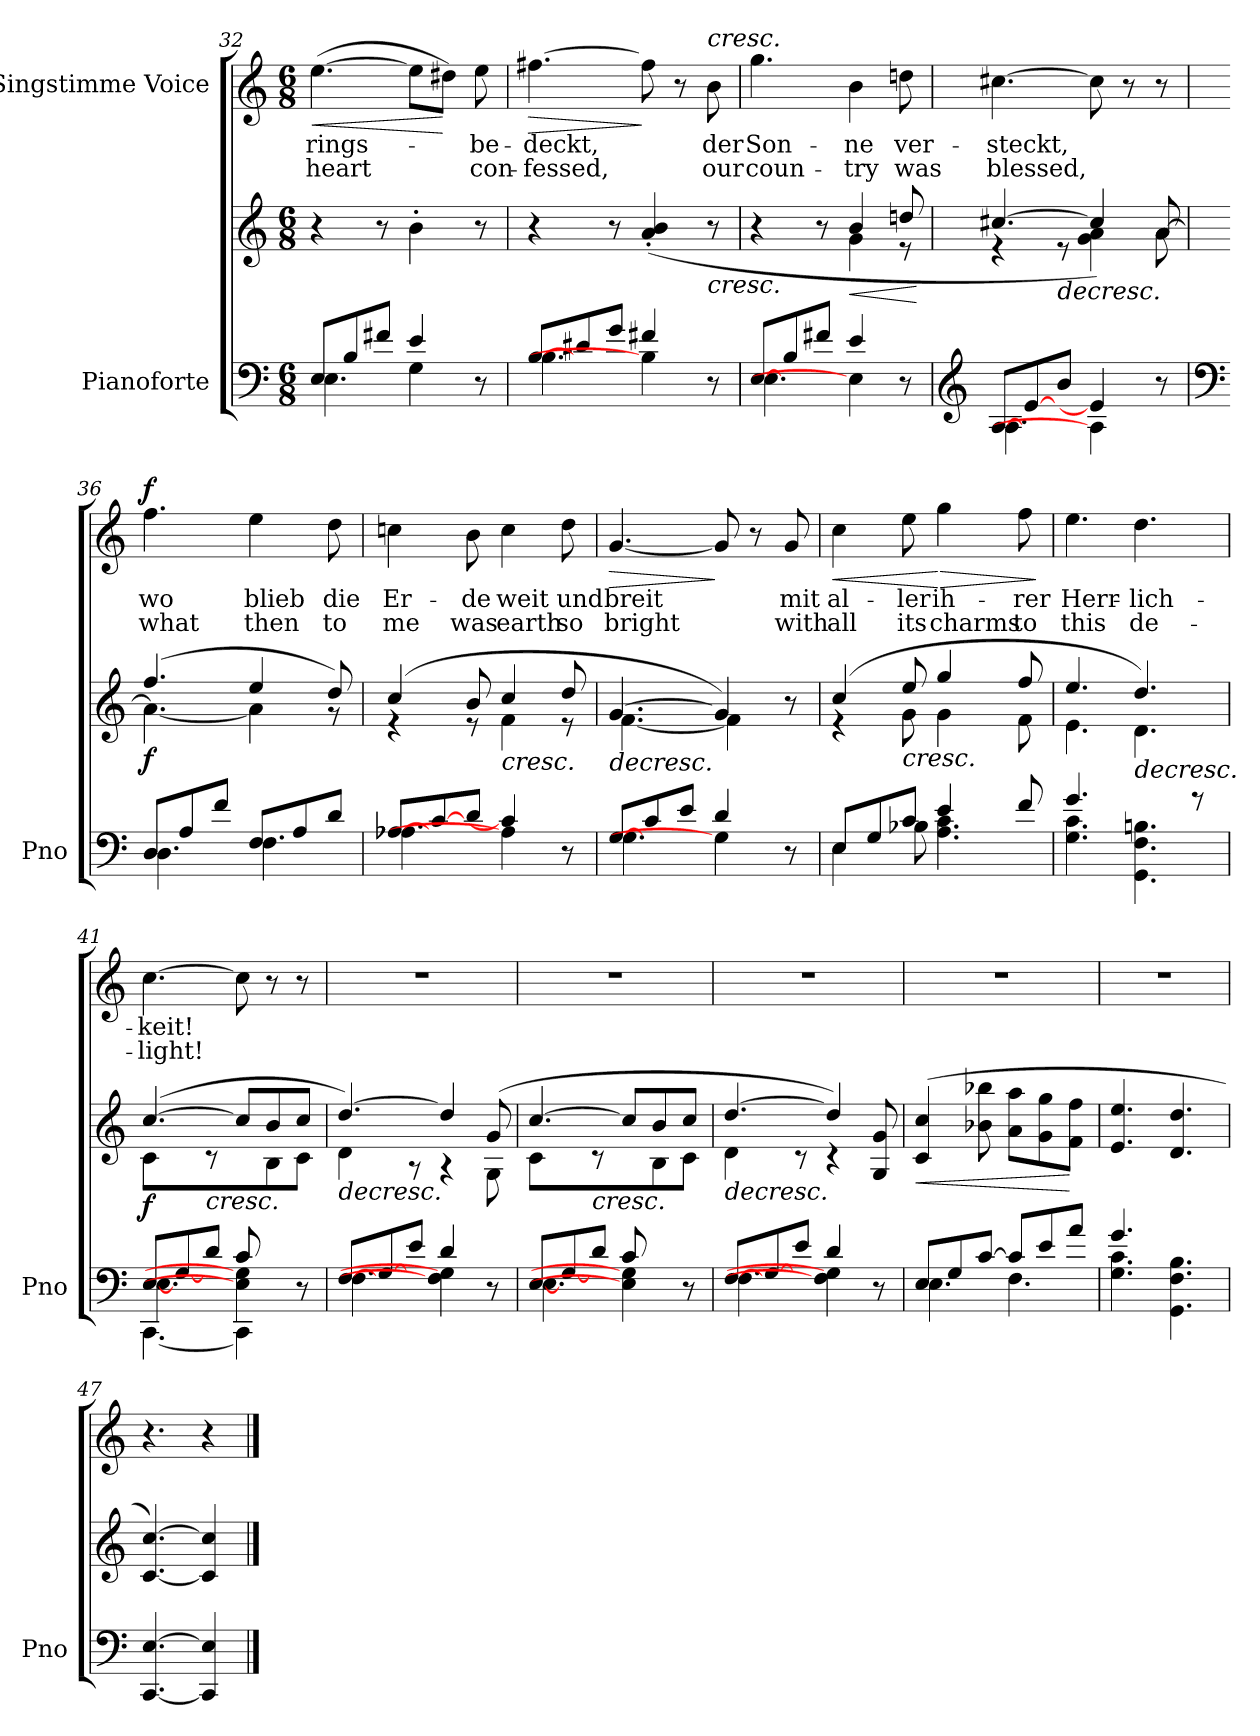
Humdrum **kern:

**kern	**kern	**dynam	**kern	**text	**text	**dynam
*part2	*part2	*part2	*part1	*part1	*part1	*part1
*staff3	*staff2	*staff2/3	*staff1	*staff1	*staff1	*staff1
*I"Pianoforte	*	*	*I"Singstimme Voice	*	*	*
*I'Pno	*	*	*	*	*	*
*clefF4	*clefG2	*	*clefG2	*	*	*
*k[]	*k[]	*	*k[]	*	*	*
*M6/8	*M6/8	*	*M6/8	*	*	*
=32	=32	=32	=32	=32	=32	=32
!LO:N:head=solid	!	!	!	!	!	!LO:HP:b
*^	*	*	*	*	*	*
8E/L	4.E\	4r	.	([4.ee\	rings-	heart	<
8B/	.	.	.	.	.	.	.
8f#X/J	.	8r	.	.	.	.	.
4e/	4G\	4b'\	.	8ee\L]	.	.	.
.	.	.	.	8dd#X\J)	.	.	[
8r	8ryy	8r	.	8ee\	-be-	con-	.
=33	=33	=33	=33	=33	=33	=33	=33
!LO:N:head=solid	!	!	!	!	!	!	!LO:HP:b
([<8B/L	4.B\	4r	.	[4.ff#X\	-deckt,	-fessed,	>
8d#X/	.	.	.	.	.	.	.
8g/J	.	8r	.	.	.	.	.
4f#X/	4B\]	(4a/' 4b/'	.	8ff#\]	.	.	]
.	.	.	.	8r	.	.	.
!	!	!	!	!LO:TX:a:i:t=cresc.	!	!	!
!	!	!LO:TX:b:i:t=cresc.	!	!	!	!	!
8r	8ryy	8r	.	8b\	der	our	.
=34	=34	=34	=34	=34	=34	=34	=34
!LO:N:head=solid	!	!	!	!	!	!	!
*	*	*^	*	*	*	*	*
[<8E/L	4.E\	4r	4.ryy	.	4.gg\	Son-	coun-	.
8B/	.	.	.	.	.	.	.	.
8f#X/J	.	8r	.	.	.	.	.	.
!	!	!	!	!LO:HP:b	!	!	!	!
4e/	4E\]	4b/	4g\	<	4b\	-ne	-try	.
8r	8ryy	8ddn/	8r	.	8ddn\	ver-	was	.
*v	*v	*	*	*	*	*	*	*
*	*v	*v	*	*	*	*	*
.	.	[	.	.	.	.
=35	=35	=35	=35	=35	=35	=35
*clefG2	*	*	*	*	*	*
!LO:N:head=solid	!	!	!	!	!	!
*^	*^	*	*	*	*	*
[<8A/L	4.A\	[4.cc#X/	4r	.	[4.cc#X\	-steckt,	blessed,	.
[8e/	.	.	.	.	.	.	.	.
!	!	!	!	!LO:HP:b	!	!	!	!
8b/J	.	.	8r	>	.	.	.	.
4e/]	4A\]	4cc#/])	4g\ 4a\	.	8cc#\]	.	.	.
.	.	.	.	.	8r	.	.	.
8r	8ryy	[<8a/	8a\	.	8r	.	.	.
=36	=36	=36	=36	=36	=36	=36	=36	=36
*clefF4	*	*	*	*	*	*	*	*
!LO:N:head=solid	!	!	!	!LO:DY:b	!	!	!	!LO:DY:a
8D/L	4.D\	(4.ff/	4.a\_	f	4.ff\	wo	what	f
8A/	.	.	.	.	.	.	.	.
8f/J	.	.	.	.	.	.	.	.
!LO:N:head=solid	!	!	!	!	!	!	!	!
8F/L	4.F\	4ee/	4a\]	.	4ee\	blieb	then	.
8A/	.	.	.	.	.	.	.	.
8d/J	.	8dd/)	8r	.	8dd\	die	to	.
=37	=37	=37	=37	=37	=37	=37	=37	=37
!LO:N:head=solid	!	!	!	!	!	!	!	!
[<8A-X/L	4.A-\	(4cc/	4r	.	4ccn\	Er-	me	.
[<8c/	.	.	.	.	.	.	.	.
8d/J	.	8b/	8r	.	8b\	-de	was	.
!	!	!	!	!LO:HP:b	!	!	!	!
4c/]	4A-\]	4cc/	4f\	<	4cc\	weit	earth	.
8r	8ryy	8dd/	8r	.	8dd\	und	so	.
*v	*v	*	*	*	*	*	*	*
*	*v	*v	*	*	*	*	*
.	.	]	.	.	.	.
=38	=38	=38	=38	=38	=38	=38
!LO:N:head=solid	!	!LO:HP:b	!	!	!	!LO:HP:b
*^	*^	*	*	*	*	*
[<8G/L	4.G\	[4.g/	[4.f\	>	[4.g/	breit	bright	>
8c/	.	.	.	.	.	.	.	.
8e/J	.	.	.	.	.	.	.	.
4d/	4G\]	4g/])	4f\]	[	8g/]	.	.	]
.	.	.	.	.	8r	.	.	.
8r	8ryy	8r	8ryy	.	8g/	mit	with	.
=39	=39	=39	=39	=39	=39	=39	=39	=39
!LO:N:head=solid	!	!	!	!	!	!	!	!LO:HP:b
8E/L	4E\	(4cc/	4r	.	4cc\	al-	all	<
8G/	.	.	.	.	.	.	.	.
!	!	!	!	!LO:HP:b	!	!	!	!
8c/J	8B-X\	8ee/	8g\	<	8ee\	-ler	its	.
!	!	!	!	!	!	!	!	!LO:HP:n=1:b
4e/	4.A\ 4.c\	4gg/	4g\	.	4gg\	ih-	charms	[ >
8f/	.	8ff/	8f\	]	8ff\	-rer	to	.
*v	*v	*	*	*	*	*	*	*
*	*v	*v	*	*	*	*	*
.	.	.	.	.	.	]
=40	=40	=40	=40	=40	=40	=40
*^	*^	*	*	*	*	*
4.g/	4.G\ 4.c\	4.ee/	4.e\	.	4.ee\	Herr-	this	.
!	!	!	!	!LO:HP:b	!	!	!	!
4ryy	4.GG\ 4.F\ 4.Bn\	4.dd/)	4.d\	>	4.dd\	-lich-	de-	.
8r	.	.	.	.	.	.	.	.
*v	*v	*	*	*	*	*	*	*
*	*v	*v	*	*	*	*	*
.	.	[	.	.	.	.
=41	=41	=41	=41	=41	=41	=41
*^	*	*	*	*	*	*
!	!LO:N:head=solid	!	!LO:DY:b	!	!	!	!
*^	*^	*^	*	*	*	*	*
4.ryy	[<8E/L	4.E\	[4.CC\	([4.cc/	4c\	f	[4.cc\	-keit!	-light!	.
.	[<8G/	.	.	.	.	.	.	.	.	.
!	!	!	!	!	!	!LO:HP:b	!	!	!	!
.	8d/J	.	.	.	8r	<	.	.	.	.
8c/L	4c/	4E\] 4G\]	4CC\]	8cc/L]	8ryy	.	8cc\]	.	.	.
4ryy	.	.	.	8b/	8B\	]	8r	.	.	.
.	8r	8ryy	8ryy	8cc/J	8c\J	.	8r	.	.	.
=42	=42	=42	=42	=42	=42	=42	=42	=42	=42	=42
!LO:N:head=solid	!	!	!	!	!	!LO:HP:b	!	!	!	!
*	*v	*v	*v	*	*	*	*	*	*	*
[<8F/L	4.F\	[4.dd/)	4d\	>	2.r	.	.	.
[8G/	.	.	.	.	.	.	.	.
8e/J	.	.	8r	.	.	.	.	.
4d/	4F\] 4G\]	4dd/]	4r	[	.	.	.	.
8r	8ryy	(8g/	8G\	.	.	.	.	.
=43	=43	=43	=43	=43	=43	=43	=43	=43
!	!LO:N:head=solid	!	!	!	!	!	!	!
*	*^	*	*	*	*	*	*	*
4.ryy	[<8E/L	4.E\	[4.cc/	4c\	.	2.r	.	.	.
.	[<8G/	.	.	.	.	.	.	.	.
!	!	!	!	!	!LO:HP:b	!	!	!	!
.	8d/J	.	.	8r	<	.	.	.	.
8c/L	4c/	4E\] 4G\]	8cc/L]	8ryy	.	.	.	.	.
4ryy	.	.	8b/	8B\	]	.	.	.	.
.	8r	8ryy	8cc/J	8c\J	.	.	.	.	.
=44	=44	=44	=44	=44	=44	=44	=44	=44	=44
!LO:N:head=solid	!	!	!	!	!LO:HP:b	!	!	!	!
*	*v	*v	*	*	*	*	*	*	*
[<8F/L	4.F\	[4.dd/	4d\	>	2.r	.	.	.
[8G/	.	.	.	.	.	.	.	.
8e/J	.	.	8r	.	.	.	.	.
4d/	4F\] 4G\]	4dd/])	4r	[	.	.	.	.
8r	8ryy	8G/ 8g/	8ryy	.	.	.	.	.
=45	=45	=45	=45	=45	=45	=45	=45	=45
!LO:N:head=solid	!	!	!	!LO:HP:b	!	!	!	!
*	*	*v	*v	*	*	*	*	*
8E/L	4.E\	(4c/ 4cc/	<	2.r	.	.	.
8G/	.	.	.	.	.	.	.
[8c/J	.	8b-X\ 8bb-X\	.	.	.	.	.
8c/L]	4.F\	8a\ 8aa\L	]	.	.	.	.
8e/	.	8g\ 8gg\	.	.	.	.	.
8a/J	.	8f\ 8ff\J	[	.	.	.	.
=46	=46	=46	=46	=46	=46	=46	=46
4.g/	4.G\ 4.c\	4.e/ 4.ee/	.	2.r	.	.	.
4.ryy	4.GG\ 4.F\ 4.B\	4.d/ 4.dd/	.	.	.	.	.
*v	*v	*	*	*	*	*	*
=47	=47	=47	=47	=47	=47	=47
[4.CC/ [4.E/	[4.c/ [4.cc/)	.	4.r	.	.	.
4CC/] 4E/]	4c/] 4cc/]	.	4r	.	.	.
==	==	==	==	==	==	==
*-	*-	*-	*-	*-	*-	*-
